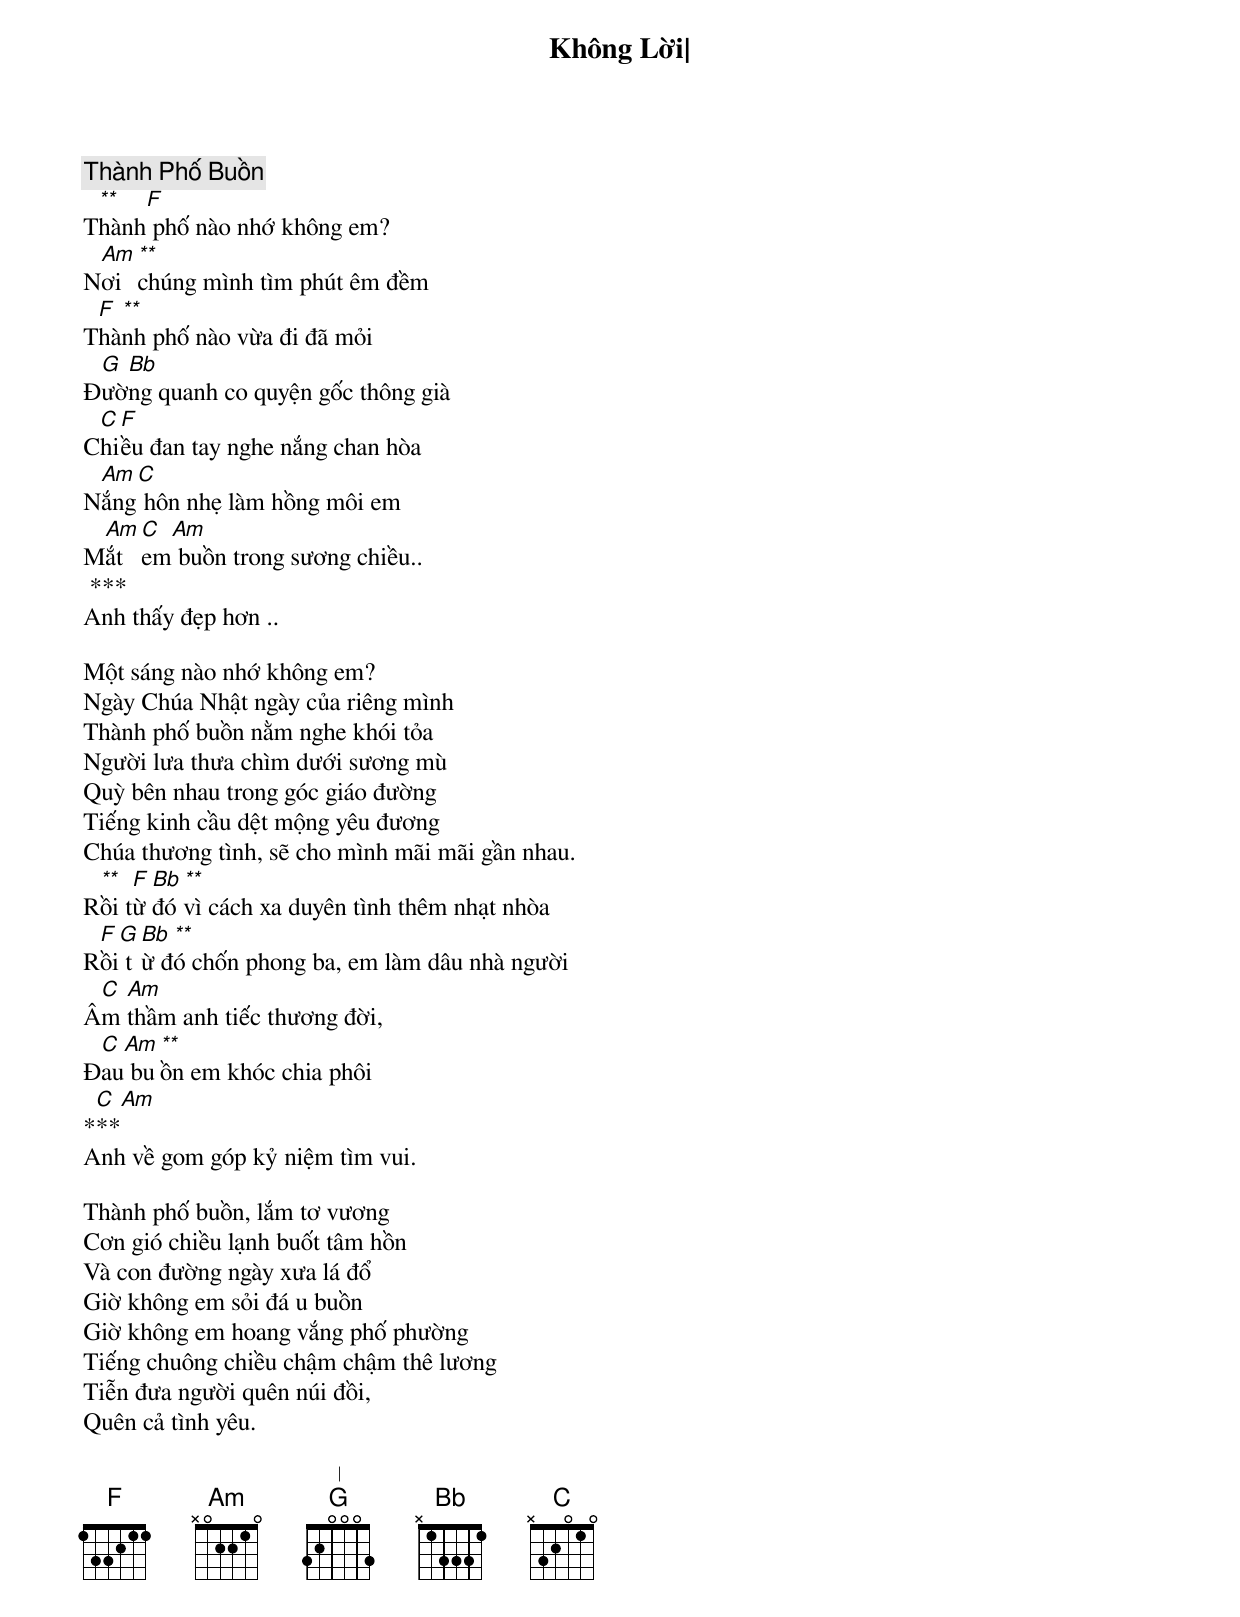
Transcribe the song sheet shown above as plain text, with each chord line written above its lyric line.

Không Lời|

                        Thành Phố Buồn
 *** F
Thành phố nào nhớ không em?
 Am ***
Nơi chúng mình tìm phút êm đềm
 F ***
Thành phố nào vừa đi đã mỏi
 G Bb
Đường quanh co quyện gốc thông già
 C F
Chiều đan tay nghe nắng chan hòa
 Am C
Nắng hôn nhẹ làm hồng môi em
 Am C Am
Mắt em buồn trong sương chiều..
 ***
Anh thấy đẹp hơn ..

Một sáng nào nhớ không em?
Ngày Chúa Nhật ngày của riêng mình
Thành phố buồn nằm nghe khói tỏa
Người lưa thưa chìm dưới sương mù
Quỳ bên nhau trong góc giáo đường
Tiếng kinh cầu dệt mộng yêu đương
Chúa thương tình, sẽ cho mình mãi mãi gần nhau.
 *** F Bb ***
Rồi từ đó vì cách xa duyên tình thêm nhạt nhòa
 F G Bb ***
Rồi từ đó chốn phong ba, em làm dâu nhà người
 C Am
Âm thầm anh tiếc thương đời,
 C Am ***
Đau buồn em khóc chia phôi
 C Am
***
Anh về gom góp kỷ niệm tìm vui.

Thành phố buồn, lắm tơ vương
Cơn gió chiều lạnh buốt tâm hồn
Và con đường ngày xưa lá đổ
Giờ không em sỏi đá u buồn
Giờ không em hoang vắng phố phường
Tiếng chuông chiều chậm chậm thê lương
Tiễn đưa người quên núi đồi,
Quên cả tình yêu.

                    |
